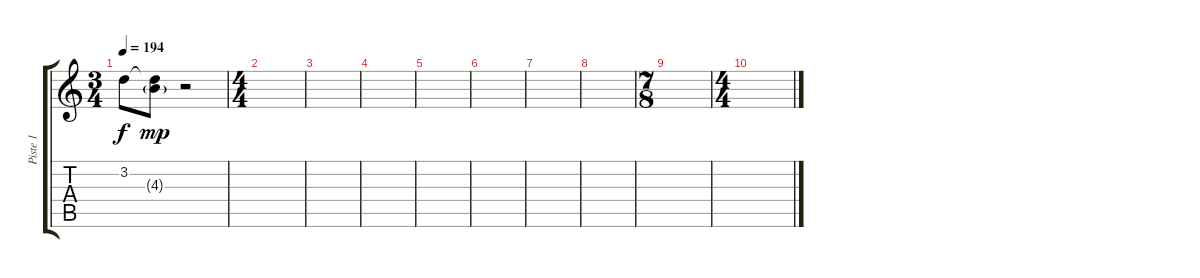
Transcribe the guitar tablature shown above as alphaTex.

\track ("Piste 1" "Piste 1") {instrument electricguitarclean}
\staff {score tabs}
\tuning (E4 B3 G3 D3 A2 E2) {hide}
\ts (3 4)
\tempo 194
\clef g2
\ks c
3.2.8{dy f} (3.2{t} 4.3{g}).8{dy mp} r.2 |
\ts (4 4)
|
|
|
|
|
|
|
\ts (7 8)
|
\ts (4 4)
